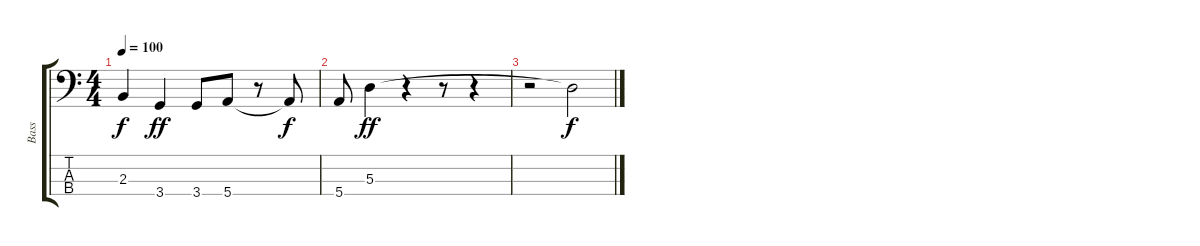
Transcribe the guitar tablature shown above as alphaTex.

\track ("Bass" "Bass") {instrument electricbassfinger}
\staff {score tabs}
\tuning (G2 D2 A1 E1) {hide}
\ts (4 4)
\tempo 100
\clef f4
\ks c
2.3.4{dy f} 3.4.4{dy ff} 3.4.8 5.4.8 r.8 5.4{t}.8{dy f} |
5.4.8 5.3.4{dy ff} r.4 r.8 r.4 |
r.2 5.3{t}.2{dy f}
